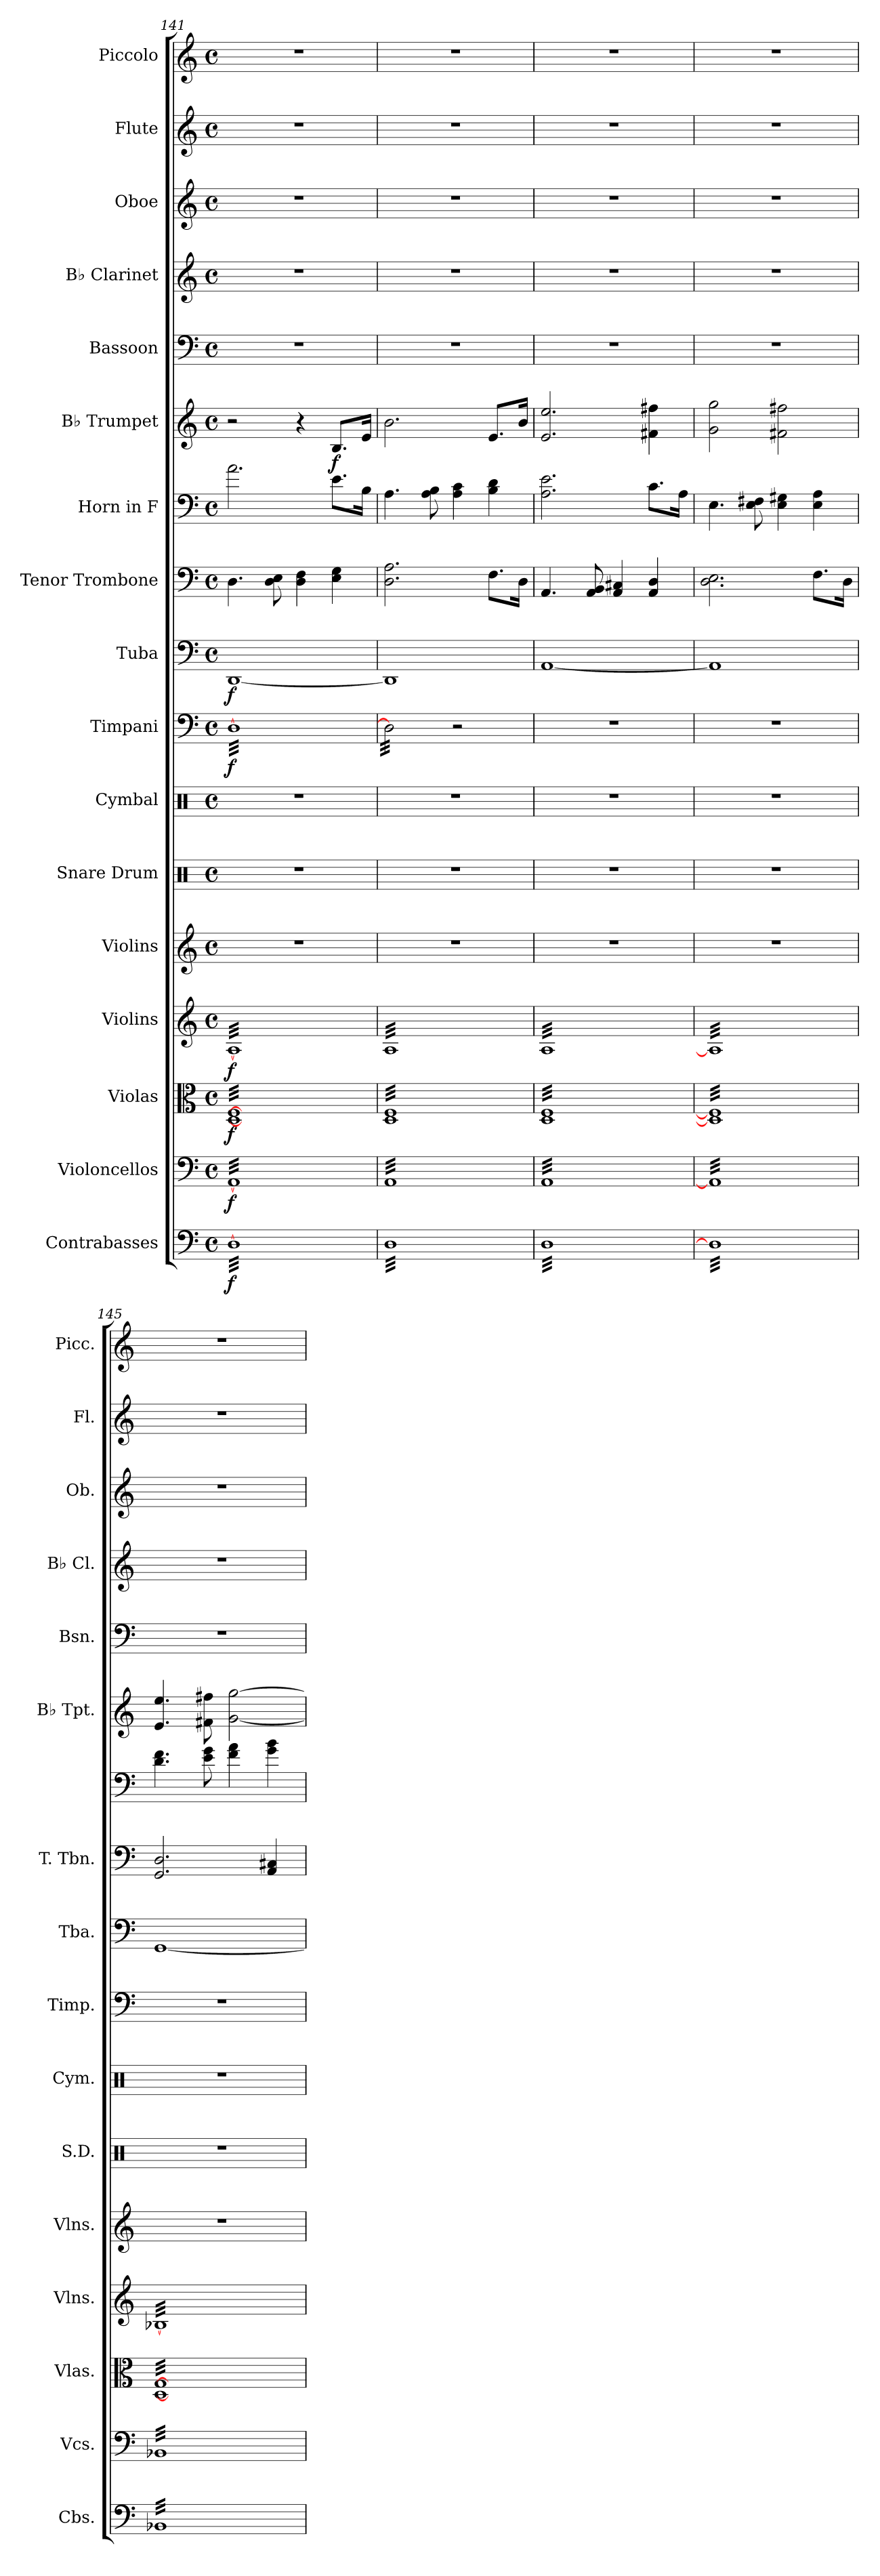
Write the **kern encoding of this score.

**kern	**dynam	**kern	**dynam	**kern	**dynam	**kern	**dynam	**kern	**kern	**kern	**kern	**dynam	**kern	**dynam	**kern	**kern	**kern	**dynam	**kern	**kern	**kern	**kern	**kern
*part17	*part17	*part16	*part16	*part15	*part15	*part14	*part14	*part13	*part12	*part11	*part10	*part10	*part9	*part9	*part8	*part7	*part6	*part6	*part5	*part4	*part3	*part2	*part1
*staff17	*staff17	*staff16	*staff16	*staff15	*staff15	*staff14	*staff14	*staff13	*staff12	*staff11	*staff10	*staff10	*staff9	*staff9	*staff8	*staff7	*staff6	*staff6	*staff5	*staff4	*staff3	*staff2	*staff1
*I"Contrabasses	*	*I"Violoncellos	*	*I"Violas	*	*I"Violins	*	*I"Violins	*I"Snare Drum	*I"Cymbal	*I"Timpani	*	*I"Tuba	*	*I"Tenor Trombone	*I"Horn in F	*I"B♭ Trumpet	*	*I"Bassoon	*I"B♭ Clarinet	*I"Oboe	*I"Flute	*I"Piccolo
*I'Cbs.	*	*I'Vcs.	*	*I'Vlas.	*	*I'Vlns.	*	*I'Vlns.	*I'S.D.	*I'Cym.	*I'Timp.	*	*I'Tba.	*	*I'T. Tbn.	*	*I'B♭ Tpt.	*	*I'Bsn.	*I'B♭ Cl.	*I'Ob.	*I'Fl.	*I'Picc.
*clefF4	*	*clefF4	*	*clefC3	*	*clefG2	*	*clefG2	*clefX	*clefX	*clefF4	*	*clefF4	*	*clefF4	*clefF4	*clefG2	*	*clefF4	*clefG2	*clefG2	*clefG2	*clefG2
*ITrd7c12	*	*	*	*	*	*	*	*	*	*	*	*	*	*	*	*ITrd4c7	*ITrd1c2	*	*	*ITrd1c2	*	*	*ITrd-7c-12
*k[]	*	*k[]	*	*k[]	*	*k[]	*	*k[]	*k[]	*k[]	*k[]	*	*k[]	*	*k[]	*k[b-]	*k[b-e-]	*	*k[]	*k[b-e-]	*k[]	*k[]	*k[]
*M4/4	*	*M4/4	*	*M4/4	*	*M4/4	*	*M4/4	*M4/4	*M4/4	*M4/4	*	*M4/4	*	*M4/4	*M4/4	*M4/4	*	*M4/4	*M4/4	*M4/4	*M4/4	*M4/4
*met(c)	*	*met(c)	*	*met(c)	*	*met(c)	*	*met(c)	*met(c)	*met(c)	*met(c)	*	*met(c)	*	*met(c)	*met(c)	*met(c)	*	*met(c)	*met(c)	*met(c)	*met(c)	*met(c)
=141	=141	=141	=141	=141	=141	=141	=141	=141	=141	=141	=141	=141	=141	=141	=141	=141	=141	=141	=141	=141	=141	=141	=141
!	!LO:DY:b	!	!LO:DY:b	!	!LO:DY:b	!	!LO:DY:b	!	!	!	!	!LO:DY:b	!	!LO:DY:b	!	!	!	!	!	!	!	!	!
*tremolo	*	*	*	*	*	*	*	*	*	*	*	*	*	*	*	*	*	*	*	*	*	*	*
*	*	*tremolo	*	*	*	*	*	*	*	*	*	*	*	*	*	*	*	*	*	*	*	*	*
*	*	*	*	*tremolo	*	*	*	*	*	*	*	*	*	*	*	*	*	*	*	*	*	*	*
*	*	*	*	*	*	*tremolo	*	*	*	*	*	*	*	*	*	*	*	*	*	*	*	*	*
*	*	*	*	*	*	*	*	*	*	*	*tremolo	*	*	*	*	*	*	*	*	*	*	*	*
[32DDLLL	f	[32AALLL	f	[32D [32FLLL	f	[32ALLL	f	1r	1r	1r	[32DLLL	f	[1DD	f	4.D\	2.d\	2r	.	1r	1r	1r	1r	1r
32DD	.	32AA	.	32D 32F	.	32A	.	.	.	.	32D	.	.	.	.	.	.	.	.	.	.	.	.
32DD	.	32AA	.	32D 32F	.	32A	.	.	.	.	32D	.	.	.	.	.	.	.	.	.	.	.	.
32DD	.	32AA	.	32D 32F	.	32A	.	.	.	.	32D	.	.	.	.	.	.	.	.	.	.	.	.
32DD	.	32AA	.	32D 32F	.	32A	.	.	.	.	32D	.	.	.	.	.	.	.	.	.	.	.	.
32DD	.	32AA	.	32D 32F	.	32A	.	.	.	.	32D	.	.	.	.	.	.	.	.	.	.	.	.
32DD	.	32AA	.	32D 32F	.	32A	.	.	.	.	32D	.	.	.	.	.	.	.	.	.	.	.	.
32DD	.	32AA	.	32D 32F	.	32A	.	.	.	.	32D	.	.	.	.	.	.	.	.	.	.	.	.
32DD	.	32AA	.	32D 32F	.	32A	.	.	.	.	32D	.	.	.	.	.	.	.	.	.	.	.	.
32DD	.	32AA	.	32D 32F	.	32A	.	.	.	.	32D	.	.	.	.	.	.	.	.	.	.	.	.
32DD	.	32AA	.	32D 32F	.	32A	.	.	.	.	32D	.	.	.	.	.	.	.	.	.	.	.	.
32DD	.	32AA	.	32D 32F	.	32A	.	.	.	.	32D	.	.	.	.	.	.	.	.	.	.	.	.
32DD	.	32AA	.	32D 32F	.	32A	.	.	.	.	32D	.	.	.	8D\ 8E\	.	.	.	.	.	.	.	.
32DD	.	32AA	.	32D 32F	.	32A	.	.	.	.	32D	.	.	.	.	.	.	.	.	.	.	.	.
32DD	.	32AA	.	32D 32F	.	32A	.	.	.	.	32D	.	.	.	.	.	.	.	.	.	.	.	.
32DD	.	32AA	.	32D 32F	.	32A	.	.	.	.	32D	.	.	.	.	.	.	.	.	.	.	.	.
32DD	.	32AA	.	32D 32F	.	32A	.	.	.	.	32D	.	.	.	4D\ 4F\	.	4r	.	.	.	.	.	.
32DD	.	32AA	.	32D 32F	.	32A	.	.	.	.	32D	.	.	.	.	.	.	.	.	.	.	.	.
32DD	.	32AA	.	32D 32F	.	32A	.	.	.	.	32D	.	.	.	.	.	.	.	.	.	.	.	.
32DD	.	32AA	.	32D 32F	.	32A	.	.	.	.	32D	.	.	.	.	.	.	.	.	.	.	.	.
32DD	.	32AA	.	32D 32F	.	32A	.	.	.	.	32D	.	.	.	.	.	.	.	.	.	.	.	.
32DD	.	32AA	.	32D 32F	.	32A	.	.	.	.	32D	.	.	.	.	.	.	.	.	.	.	.	.
32DD	.	32AA	.	32D 32F	.	32A	.	.	.	.	32D	.	.	.	.	.	.	.	.	.	.	.	.
32DD	.	32AA	.	32D 32F	.	32A	.	.	.	.	32D	.	.	.	.	.	.	.	.	.	.	.	.
!	!	!	!	!	!	!	!	!	!	!	!	!	!	!	!	!	!	!LO:DY:b	!	!	!	!	!
32DD	.	32AA	.	32D 32F	.	32A	.	.	.	.	32D	.	.	.	4E\ 4G\	8.A\L	8.A/L	f	.	.	.	.	.
32DD	.	32AA	.	32D 32F	.	32A	.	.	.	.	32D	.	.	.	.	.	.	.	.	.	.	.	.
32DD	.	32AA	.	32D 32F	.	32A	.	.	.	.	32D	.	.	.	.	.	.	.	.	.	.	.	.
32DD	.	32AA	.	32D 32F	.	32A	.	.	.	.	32D	.	.	.	.	.	.	.	.	.	.	.	.
32DD	.	32AA	.	32D 32F	.	32A	.	.	.	.	32D	.	.	.	.	.	.	.	.	.	.	.	.
32DD	.	32AA	.	32D 32F	.	32A	.	.	.	.	32D	.	.	.	.	.	.	.	.	.	.	.	.
32DD	.	32AA	.	32D 32F	.	32A	.	.	.	.	32D	.	.	.	.	16E\Jk	16d/Jk	.	.	.	.	.	.
32DDJJJ	.	32AAJJJ	.	32D 32FJJJ	.	32AJJJ	.	.	.	.	32DJJJ	.	.	.	.	.	.	.	.	.	.	.	.
=142	=142	=142	=142	=142	=142	=142	=142	=142	=142	=142	=142	=142	=142	=142	=142	=142	=142	=142	=142	=142	=142	=142	=142
32DDLLL	.	32AALLL	.	32D 32FLLL	.	32ALLL	.	1r	1r	1r	32D\]LLL	.	1DD]	.	2.D\ 2.A\	4.D\	2.a\	.	1r	1r	1r	1r	1r
32DD	.	32AA	.	32D 32F	.	32A	.	.	.	.	32D\	.	.	.	.	.	.	.	.	.	.	.	.
32DD	.	32AA	.	32D 32F	.	32A	.	.	.	.	32D\	.	.	.	.	.	.	.	.	.	.	.	.
32DD	.	32AA	.	32D 32F	.	32A	.	.	.	.	32D\	.	.	.	.	.	.	.	.	.	.	.	.
32DD	.	32AA	.	32D 32F	.	32A	.	.	.	.	32D\	.	.	.	.	.	.	.	.	.	.	.	.
32DD	.	32AA	.	32D 32F	.	32A	.	.	.	.	32D\	.	.	.	.	.	.	.	.	.	.	.	.
32DD	.	32AA	.	32D 32F	.	32A	.	.	.	.	32D\	.	.	.	.	.	.	.	.	.	.	.	.
32DD	.	32AA	.	32D 32F	.	32A	.	.	.	.	32D\	.	.	.	.	.	.	.	.	.	.	.	.
32DD	.	32AA	.	32D 32F	.	32A	.	.	.	.	32D\	.	.	.	.	.	.	.	.	.	.	.	.
32DD	.	32AA	.	32D 32F	.	32A	.	.	.	.	32D\	.	.	.	.	.	.	.	.	.	.	.	.
32DD	.	32AA	.	32D 32F	.	32A	.	.	.	.	32D\	.	.	.	.	.	.	.	.	.	.	.	.
32DD	.	32AA	.	32D 32F	.	32A	.	.	.	.	32D\	.	.	.	.	.	.	.	.	.	.	.	.
32DD	.	32AA	.	32D 32F	.	32A	.	.	.	.	32D\	.	.	.	.	8D\ 8E\	.	.	.	.	.	.	.
32DD	.	32AA	.	32D 32F	.	32A	.	.	.	.	32D\	.	.	.	.	.	.	.	.	.	.	.	.
32DD	.	32AA	.	32D 32F	.	32A	.	.	.	.	32D\	.	.	.	.	.	.	.	.	.	.	.	.
32DD	.	32AA	.	32D 32F	.	32A	.	.	.	.	32D\JJJ	.	.	.	.	.	.	.	.	.	.	.	.
*	*	*	*	*	*	*	*	*	*	*	*Xtremolo	*	*	*	*	*	*	*	*	*	*	*	*
32DD	.	32AA	.	32D 32F	.	32A	.	.	.	.	2r	.	.	.	.	4D\ 4F\	.	.	.	.	.	.	.
32DD	.	32AA	.	32D 32F	.	32A	.	.	.	.	.	.	.	.	.	.	.	.	.	.	.	.	.
32DD	.	32AA	.	32D 32F	.	32A	.	.	.	.	.	.	.	.	.	.	.	.	.	.	.	.	.
32DD	.	32AA	.	32D 32F	.	32A	.	.	.	.	.	.	.	.	.	.	.	.	.	.	.	.	.
32DD	.	32AA	.	32D 32F	.	32A	.	.	.	.	.	.	.	.	.	.	.	.	.	.	.	.	.
32DD	.	32AA	.	32D 32F	.	32A	.	.	.	.	.	.	.	.	.	.	.	.	.	.	.	.	.
32DD	.	32AA	.	32D 32F	.	32A	.	.	.	.	.	.	.	.	.	.	.	.	.	.	.	.	.
32DD	.	32AA	.	32D 32F	.	32A	.	.	.	.	.	.	.	.	.	.	.	.	.	.	.	.	.
32DD	.	32AA	.	32D 32F	.	32A	.	.	.	.	.	.	.	.	8.F\L	4E\ 4G\	8.d/L	.	.	.	.	.	.
32DD	.	32AA	.	32D 32F	.	32A	.	.	.	.	.	.	.	.	.	.	.	.	.	.	.	.	.
32DD	.	32AA	.	32D 32F	.	32A	.	.	.	.	.	.	.	.	.	.	.	.	.	.	.	.	.
32DD	.	32AA	.	32D 32F	.	32A	.	.	.	.	.	.	.	.	.	.	.	.	.	.	.	.	.
32DD	.	32AA	.	32D 32F	.	32A	.	.	.	.	.	.	.	.	.	.	.	.	.	.	.	.	.
32DD	.	32AA	.	32D 32F	.	32A	.	.	.	.	.	.	.	.	.	.	.	.	.	.	.	.	.
32DD	.	32AA	.	32D 32F	.	32A	.	.	.	.	.	.	.	.	16D\Jk	.	16a/Jk	.	.	.	.	.	.
32DDJJJ	.	32AAJJJ	.	32D 32FJJJ	.	32AJJJ	.	.	.	.	.	.	.	.	.	.	.	.	.	.	.	.	.
=143	=143	=143	=143	=143	=143	=143	=143	=143	=143	=143	=143	=143	=143	=143	=143	=143	=143	=143	=143	=143	=143	=143	=143
32DDLLL	.	32AALLL	.	32D 32FLLL	.	32ALLL	.	1r	1r	1r	1r	.	[1AA	.	4.AA/	2.D\ 2.A\	2.d/ 2.dd/	.	1r	1r	1r	1r	1r
32DD	.	32AA	.	32D 32F	.	32A	.	.	.	.	.	.	.	.	.	.	.	.	.	.	.	.	.
32DD	.	32AA	.	32D 32F	.	32A	.	.	.	.	.	.	.	.	.	.	.	.	.	.	.	.	.
32DD	.	32AA	.	32D 32F	.	32A	.	.	.	.	.	.	.	.	.	.	.	.	.	.	.	.	.
32DD	.	32AA	.	32D 32F	.	32A	.	.	.	.	.	.	.	.	.	.	.	.	.	.	.	.	.
32DD	.	32AA	.	32D 32F	.	32A	.	.	.	.	.	.	.	.	.	.	.	.	.	.	.	.	.
32DD	.	32AA	.	32D 32F	.	32A	.	.	.	.	.	.	.	.	.	.	.	.	.	.	.	.	.
32DD	.	32AA	.	32D 32F	.	32A	.	.	.	.	.	.	.	.	.	.	.	.	.	.	.	.	.
32DD	.	32AA	.	32D 32F	.	32A	.	.	.	.	.	.	.	.	.	.	.	.	.	.	.	.	.
32DD	.	32AA	.	32D 32F	.	32A	.	.	.	.	.	.	.	.	.	.	.	.	.	.	.	.	.
32DD	.	32AA	.	32D 32F	.	32A	.	.	.	.	.	.	.	.	.	.	.	.	.	.	.	.	.
32DD	.	32AA	.	32D 32F	.	32A	.	.	.	.	.	.	.	.	.	.	.	.	.	.	.	.	.
32DD	.	32AA	.	32D 32F	.	32A	.	.	.	.	.	.	.	.	8AA/ 8BB/	.	.	.	.	.	.	.	.
32DD	.	32AA	.	32D 32F	.	32A	.	.	.	.	.	.	.	.	.	.	.	.	.	.	.	.	.
32DD	.	32AA	.	32D 32F	.	32A	.	.	.	.	.	.	.	.	.	.	.	.	.	.	.	.	.
32DD	.	32AA	.	32D 32F	.	32A	.	.	.	.	.	.	.	.	.	.	.	.	.	.	.	.	.
32DD	.	32AA	.	32D 32F	.	32A	.	.	.	.	.	.	.	.	4AA/ 4C#X/	.	.	.	.	.	.	.	.
32DD	.	32AA	.	32D 32F	.	32A	.	.	.	.	.	.	.	.	.	.	.	.	.	.	.	.	.
32DD	.	32AA	.	32D 32F	.	32A	.	.	.	.	.	.	.	.	.	.	.	.	.	.	.	.	.
32DD	.	32AA	.	32D 32F	.	32A	.	.	.	.	.	.	.	.	.	.	.	.	.	.	.	.	.
32DD	.	32AA	.	32D 32F	.	32A	.	.	.	.	.	.	.	.	.	.	.	.	.	.	.	.	.
32DD	.	32AA	.	32D 32F	.	32A	.	.	.	.	.	.	.	.	.	.	.	.	.	.	.	.	.
32DD	.	32AA	.	32D 32F	.	32A	.	.	.	.	.	.	.	.	.	.	.	.	.	.	.	.	.
32DD	.	32AA	.	32D 32F	.	32A	.	.	.	.	.	.	.	.	.	.	.	.	.	.	.	.	.
32DD	.	32AA	.	32D 32F	.	32A	.	.	.	.	.	.	.	.	4AA/ 4D/	8.F\L	4en\ 4een\	.	.	.	.	.	.
32DD	.	32AA	.	32D 32F	.	32A	.	.	.	.	.	.	.	.	.	.	.	.	.	.	.	.	.
32DD	.	32AA	.	32D 32F	.	32A	.	.	.	.	.	.	.	.	.	.	.	.	.	.	.	.	.
32DD	.	32AA	.	32D 32F	.	32A	.	.	.	.	.	.	.	.	.	.	.	.	.	.	.	.	.
32DD	.	32AA	.	32D 32F	.	32A	.	.	.	.	.	.	.	.	.	.	.	.	.	.	.	.	.
32DD	.	32AA	.	32D 32F	.	32A	.	.	.	.	.	.	.	.	.	.	.	.	.	.	.	.	.
32DD	.	32AA	.	32D 32F	.	32A	.	.	.	.	.	.	.	.	.	16D\Jk	.	.	.	.	.	.	.
32DDJJJ	.	32AAJJJ	.	32D 32FJJJ	.	32AJJJ	.	.	.	.	.	.	.	.	.	.	.	.	.	.	.	.	.
=144	=144	=144	=144	=144	=144	=144	=144	=144	=144	=144	=144	=144	=144	=144	=144	=144	=144	=144	=144	=144	=144	=144	=144
32DD]LLL	.	32AA]LLL	.	32D] 32F]LLL	.	32A]LLL	.	1r	1r	1r	1r	.	1AA]	.	2.D\ 2.E\	4.AA\	2f\ 2ff\	.	1r	1r	1r	1r	1r
32DD	.	32AA	.	32D 32F	.	32A	.	.	.	.	.	.	.	.	.	.	.	.	.	.	.	.	.
32DD	.	32AA	.	32D 32F	.	32A	.	.	.	.	.	.	.	.	.	.	.	.	.	.	.	.	.
32DD	.	32AA	.	32D 32F	.	32A	.	.	.	.	.	.	.	.	.	.	.	.	.	.	.	.	.
32DD	.	32AA	.	32D 32F	.	32A	.	.	.	.	.	.	.	.	.	.	.	.	.	.	.	.	.
32DD	.	32AA	.	32D 32F	.	32A	.	.	.	.	.	.	.	.	.	.	.	.	.	.	.	.	.
32DD	.	32AA	.	32D 32F	.	32A	.	.	.	.	.	.	.	.	.	.	.	.	.	.	.	.	.
32DD	.	32AA	.	32D 32F	.	32A	.	.	.	.	.	.	.	.	.	.	.	.	.	.	.	.	.
32DD	.	32AA	.	32D 32F	.	32A	.	.	.	.	.	.	.	.	.	.	.	.	.	.	.	.	.
32DD	.	32AA	.	32D 32F	.	32A	.	.	.	.	.	.	.	.	.	.	.	.	.	.	.	.	.
32DD	.	32AA	.	32D 32F	.	32A	.	.	.	.	.	.	.	.	.	.	.	.	.	.	.	.	.
32DD	.	32AA	.	32D 32F	.	32A	.	.	.	.	.	.	.	.	.	.	.	.	.	.	.	.	.
32DD	.	32AA	.	32D 32F	.	32A	.	.	.	.	.	.	.	.	.	8AA\ 8BBn\	.	.	.	.	.	.	.
32DD	.	32AA	.	32D 32F	.	32A	.	.	.	.	.	.	.	.	.	.	.	.	.	.	.	.	.
32DD	.	32AA	.	32D 32F	.	32A	.	.	.	.	.	.	.	.	.	.	.	.	.	.	.	.	.
32DD	.	32AA	.	32D 32F	.	32A	.	.	.	.	.	.	.	.	.	.	.	.	.	.	.	.	.
32DD	.	32AA	.	32D 32F	.	32A	.	.	.	.	.	.	.	.	.	4AA\ 4C#X\	2en\ 2een\	.	.	.	.	.	.
32DD	.	32AA	.	32D 32F	.	32A	.	.	.	.	.	.	.	.	.	.	.	.	.	.	.	.	.
32DD	.	32AA	.	32D 32F	.	32A	.	.	.	.	.	.	.	.	.	.	.	.	.	.	.	.	.
32DD	.	32AA	.	32D 32F	.	32A	.	.	.	.	.	.	.	.	.	.	.	.	.	.	.	.	.
32DD	.	32AA	.	32D 32F	.	32A	.	.	.	.	.	.	.	.	.	.	.	.	.	.	.	.	.
32DD	.	32AA	.	32D 32F	.	32A	.	.	.	.	.	.	.	.	.	.	.	.	.	.	.	.	.
32DD	.	32AA	.	32D 32F	.	32A	.	.	.	.	.	.	.	.	.	.	.	.	.	.	.	.	.
32DD	.	32AA	.	32D 32F	.	32A	.	.	.	.	.	.	.	.	.	.	.	.	.	.	.	.	.
32DD	.	32AA	.	32D 32F	.	32A	.	.	.	.	.	.	.	.	8.F\L	4AA\ 4D\	.	.	.	.	.	.	.
32DD	.	32AA	.	32D 32F	.	32A	.	.	.	.	.	.	.	.	.	.	.	.	.	.	.	.	.
32DD	.	32AA	.	32D 32F	.	32A	.	.	.	.	.	.	.	.	.	.	.	.	.	.	.	.	.
32DD	.	32AA	.	32D 32F	.	32A	.	.	.	.	.	.	.	.	.	.	.	.	.	.	.	.	.
32DD	.	32AA	.	32D 32F	.	32A	.	.	.	.	.	.	.	.	.	.	.	.	.	.	.	.	.
32DD	.	32AA	.	32D 32F	.	32A	.	.	.	.	.	.	.	.	.	.	.	.	.	.	.	.	.
32DD	.	32AA	.	32D 32F	.	32A	.	.	.	.	.	.	.	.	16D\Jk	.	.	.	.	.	.	.	.
32DDJJJ	.	32AAJJJ	.	32D 32FJJJ	.	32AJJJ	.	.	.	.	.	.	.	.	.	.	.	.	.	.	.	.	.
!!LO:PB:g=z
=145	=145	=145	=145	=145	=145	=145	=145	=145	=145	=145	=145	=145	=145	=145	=145	=145	=145	=145	=145	=145	=145	=145	=145
32BBB-XLLL	.	32BB-XLLL	.	[32D [32GLLL	.	[32B-XLLL	.	1r	1r	1r	1r	.	[1GG	.	2.GG/ 2.D/	4.G\ 4.B-\	4.d/ 4.dd/	.	1r	1r	1r	1r	1r
32BBB-X	.	32BB-X	.	32D 32G	.	32B-X	.	.	.	.	.	.	.	.	.	.	.	.	.	.	.	.	.
32BBB-X	.	32BB-X	.	32D 32G	.	32B-X	.	.	.	.	.	.	.	.	.	.	.	.	.	.	.	.	.
32BBB-X	.	32BB-X	.	32D 32G	.	32B-X	.	.	.	.	.	.	.	.	.	.	.	.	.	.	.	.	.
32BBB-X	.	32BB-X	.	32D 32G	.	32B-X	.	.	.	.	.	.	.	.	.	.	.	.	.	.	.	.	.
32BBB-X	.	32BB-X	.	32D 32G	.	32B-X	.	.	.	.	.	.	.	.	.	.	.	.	.	.	.	.	.
32BBB-X	.	32BB-X	.	32D 32G	.	32B-X	.	.	.	.	.	.	.	.	.	.	.	.	.	.	.	.	.
32BBB-X	.	32BB-X	.	32D 32G	.	32B-X	.	.	.	.	.	.	.	.	.	.	.	.	.	.	.	.	.
32BBB-X	.	32BB-X	.	32D 32G	.	32B-X	.	.	.	.	.	.	.	.	.	.	.	.	.	.	.	.	.
32BBB-X	.	32BB-X	.	32D 32G	.	32B-X	.	.	.	.	.	.	.	.	.	.	.	.	.	.	.	.	.
32BBB-X	.	32BB-X	.	32D 32G	.	32B-X	.	.	.	.	.	.	.	.	.	.	.	.	.	.	.	.	.
32BBB-X	.	32BB-X	.	32D 32G	.	32B-X	.	.	.	.	.	.	.	.	.	.	.	.	.	.	.	.	.
32BBB-X	.	32BB-X	.	32D 32G	.	32B-X	.	.	.	.	.	.	.	.	.	8A\ 8c\	8en\ 8een\	.	.	.	.	.	.
32BBB-X	.	32BB-X	.	32D 32G	.	32B-X	.	.	.	.	.	.	.	.	.	.	.	.	.	.	.	.	.
32BBB-X	.	32BB-X	.	32D 32G	.	32B-X	.	.	.	.	.	.	.	.	.	.	.	.	.	.	.	.	.
32BBB-X	.	32BB-X	.	32D 32G	.	32B-X	.	.	.	.	.	.	.	.	.	.	.	.	.	.	.	.	.
32BBB-X	.	32BB-X	.	32D 32G	.	32B-X	.	.	.	.	.	.	.	.	.	4B-\ 4d\	[2f\ [2ff\	.	.	.	.	.	.
32BBB-X	.	32BB-X	.	32D 32G	.	32B-X	.	.	.	.	.	.	.	.	.	.	.	.	.	.	.	.	.
32BBB-X	.	32BB-X	.	32D 32G	.	32B-X	.	.	.	.	.	.	.	.	.	.	.	.	.	.	.	.	.
32BBB-X	.	32BB-X	.	32D 32G	.	32B-X	.	.	.	.	.	.	.	.	.	.	.	.	.	.	.	.	.
32BBB-X	.	32BB-X	.	32D 32G	.	32B-X	.	.	.	.	.	.	.	.	.	.	.	.	.	.	.	.	.
32BBB-X	.	32BB-X	.	32D 32G	.	32B-X	.	.	.	.	.	.	.	.	.	.	.	.	.	.	.	.	.
32BBB-X	.	32BB-X	.	32D 32G	.	32B-X	.	.	.	.	.	.	.	.	.	.	.	.	.	.	.	.	.
32BBB-X	.	32BB-X	.	32D 32G	.	32B-X	.	.	.	.	.	.	.	.	.	.	.	.	.	.	.	.	.
32BBB-X	.	32BB-X	.	32D 32G	.	32B-X	.	.	.	.	.	.	.	.	4AA/ 4C#X/	4c\ 4e\	.	.	.	.	.	.	.
32BBB-X	.	32BB-X	.	32D 32G	.	32B-X	.	.	.	.	.	.	.	.	.	.	.	.	.	.	.	.	.
32BBB-X	.	32BB-X	.	32D 32G	.	32B-X	.	.	.	.	.	.	.	.	.	.	.	.	.	.	.	.	.
32BBB-X	.	32BB-X	.	32D 32G	.	32B-X	.	.	.	.	.	.	.	.	.	.	.	.	.	.	.	.	.
32BBB-X	.	32BB-X	.	32D 32G	.	32B-X	.	.	.	.	.	.	.	.	.	.	.	.	.	.	.	.	.
32BBB-X	.	32BB-X	.	32D 32G	.	32B-X	.	.	.	.	.	.	.	.	.	.	.	.	.	.	.	.	.
32BBB-X	.	32BB-X	.	32D 32G	.	32B-X	.	.	.	.	.	.	.	.	.	.	.	.	.	.	.	.	.
32BBB-XJJJ	.	32BB-XJJJ	.	32D 32GJJJ	.	32B-XJJJ	.	.	.	.	.	.	.	.	.	.	.	.	.	.	.	.	.
*	*	*	*	*	*	*Xtremolo	*	*	*	*	*	*	*	*	*	*	*	*	*	*	*	*	*
*	*	*	*	*Xtremolo	*	*	*	*	*	*	*	*	*	*	*	*	*	*	*	*	*	*	*
*	*	*Xtremolo	*	*	*	*	*	*	*	*	*	*	*	*	*	*	*	*	*	*	*	*	*
*Xtremolo	*	*	*	*	*	*	*	*	*	*	*	*	*	*	*	*	*	*	*	*	*	*	*
=	=	=	=	=	=	=	=	=	=	=	=	=	=	=	=	=	=	=	=	=	=	=	=
*-	*-	*-	*-	*-	*-	*-	*-	*-	*-	*-	*-	*-	*-	*-	*-	*-	*-	*-	*-	*-	*-	*-	*-
